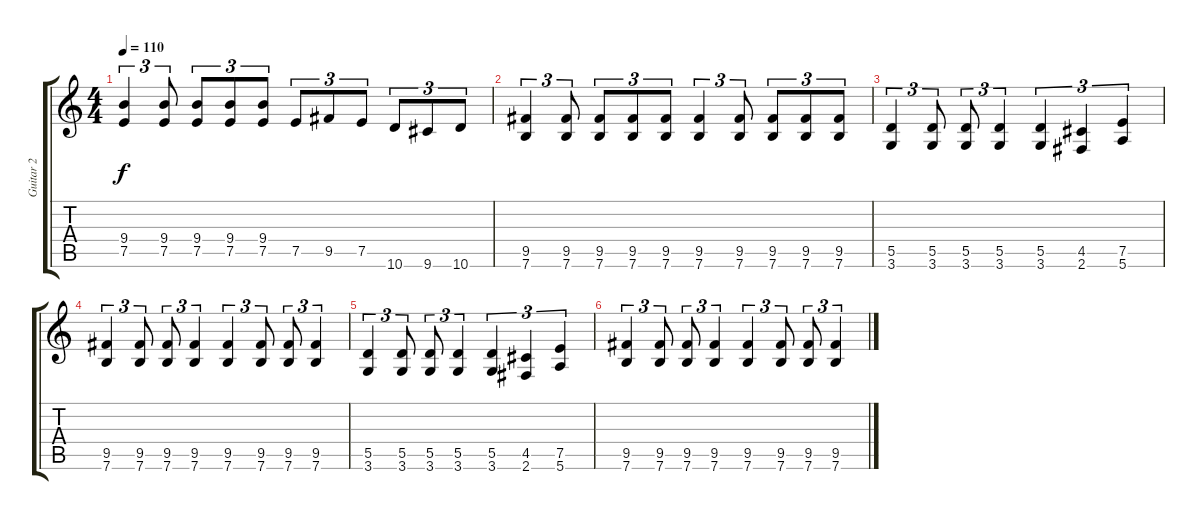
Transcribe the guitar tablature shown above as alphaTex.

\track ("Guitar 2" "Guitar 2") {instrument distortionguitar}
\staff {score tabs}
\tuning (E4 B3 G3 D3 A2 E2) {hide}
\ts (4 4)
\tempo 110
\clef g2
\ks c
(9.4 7.5).4{tu (3 2) dy f} (9.4 7.5).8{tu (3 2)} (9.4 7.5).8{tu (3 2)} (9.4 7.5).8{tu (3 2)} (9.4 7.5).8{tu (3 2)} 7.5.8{tu (3 2)} 9.5.8{tu (3 2)} 7.5.8{tu (3 2)} 10.6.8{tu (3 2)} 9.6.8{tu (3 2)} 10.6.8{tu (3 2)} |
(9.5 7.6).4{tu (3 2) volume 0} (9.5 7.6).8{tu (3 2)} (9.5 7.6).8{tu (3 2)} (9.5 7.6).8{tu (3 2)} (9.5 7.6).8{tu (3 2)} (9.5 7.6).4{tu (3 2)} (9.5 7.6).8{tu (3 2)} (9.5 7.6).8{tu (3 2)} (9.5 7.6).8{tu (3 2)} (9.5 7.6).8{tu (3 2)} |
(5.5 3.6).4{tu (3 2)} (5.5 3.6).8{tu (3 2)} (5.5 3.6).8{tu (3 2)} (5.5 3.6).4{tu (3 2)} (5.5 3.6).4{tu (3 2)} (4.5 2.6).4{tu (3 2)} (7.5 5.6).4{tu (3 2)} |
(9.5 7.6).4{tu (3 2)} (9.5 7.6).8{tu (3 2)} (9.5 7.6).8{tu (3 2)} (9.5 7.6).4{tu (3 2)} (9.5 7.6).4{tu (3 2)} (9.5 7.6).8{tu (3 2)} (9.5 7.6).8{tu (3 2)} (9.5 7.6).4{tu (3 2)} |
(5.5 3.6).4{tu (3 2)} (5.5 3.6).8{tu (3 2)} (5.5 3.6).8{tu (3 2)} (5.5 3.6).4{tu (3 2)} (5.5 3.6).4{tu (3 2)} (4.5 2.6).4{tu (3 2)} (7.5 5.6).4{tu (3 2)} |
(9.5 7.6).4{tu (3 2)} (9.5 7.6).8{tu (3 2)} (9.5 7.6).8{tu (3 2)} (9.5 7.6).4{tu (3 2)} (9.5 7.6).4{tu (3 2)} (9.5 7.6).8{tu (3 2)} (9.5 7.6).8{tu (3 2)} (9.5 7.6).4{tu (3 2)}
